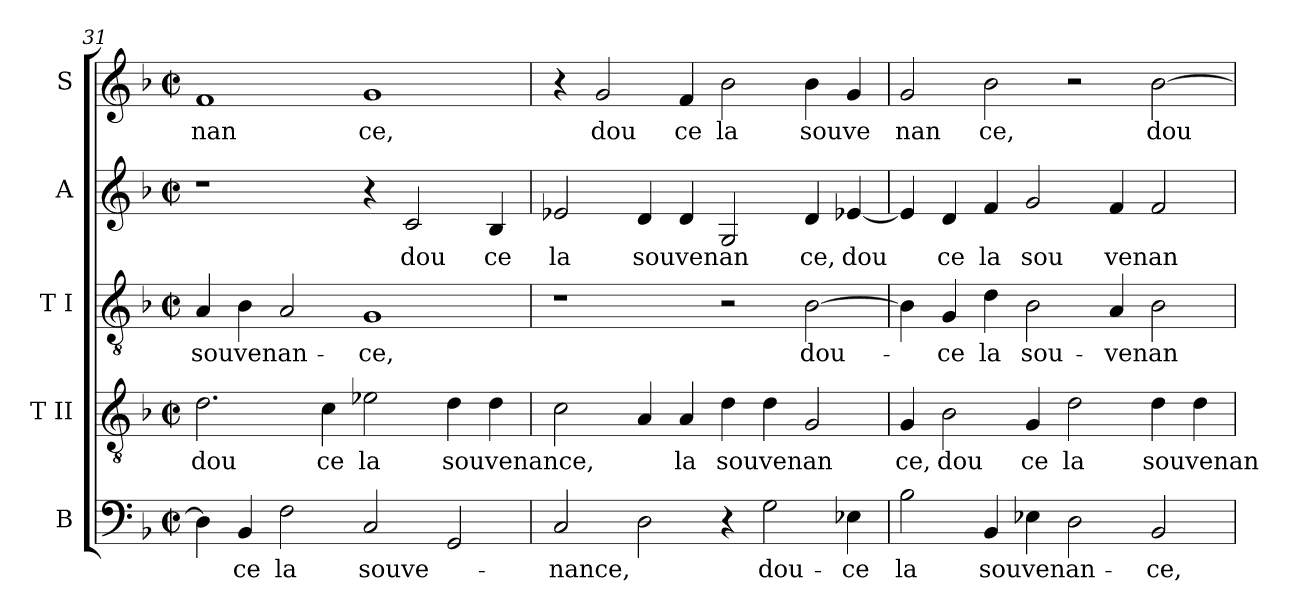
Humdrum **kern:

**kern	**text	**kern	**text	**kern	**text	**kern	**text	**kern	**text
*part5	*part5	*part4	*part4	*part3	*part3	*part2	*part2	*part1	*part1
*staff5	*staff5	*staff4	*staff4	*staff3	*staff3	*staff2	*staff2	*staff1	*staff1
*I"B	*	*I"T II	*	*I"T I	*	*I"A	*	*I"S	*
!!LO:LB:g=z
*clefF4	*	*clefGv2	*	*clefGv2	*	*clefG2	*	*clefG2	*
*k[b-]	*	*k[b-]	*	*k[b-]	*	*k[b-]	*	*k[b-]	*
*F:	*	*F:	*	*F:	*	*F:	*	*F:	*
*M2/2	*	*M2/2	*	*M2/2	*	*M2/2	*	*M2/2	*
*met(c|)	*	*met(c|)	*	*met(c|)	*	*met(c|)	*	*met(c|)	*
=31	=31	=31	=31	=31	=31	=31	=31	=31	=31
!	!	!	!LO:LY:b:cj	!	!LO:LY:b	!	!	!	!LO:LY:b:cj
4D\]	.	2.d\	dou	4A/	souvenan-	1r	.	1f	nan
!	!LO:LY:b:cj	!	!	!	!	!	!	!	!
4BB-/	ce	.	.	4B-\	.	.	.	.	.
!	!LO:LY:b:cj	!	!	!	!	!	!	!	!
2F\	la	.	.	2A/	.	.	.	.	.
!	!	!	!LO:LY:b:cj	!	!	!	!	!	!
.	.	4c\	ce	.	.	.	.	.	.
!	!LO:LY:b:cj	!	!LO:LY:b:cj	!	!LO:LY:b:cj	!	!	!	!LO:LY:b:cj
2C/	souve-	2e-\	la	1G	-ce,	4r	.	1g	ce,
!	!	!	!	!	!	!	!LO:LY:b:cj	!	!
.	.	.	.	.	.	2c/	dou	.	.
!	!	!	!LO:LY:b	!	!	!	!	!	!
2GG/	.	4d\	souvenance,	.	.	.	.	.	.
!	!	!	!	!	!	!	!LO:LY:b:cj	!	!
.	.	4d\	.	.	.	4B-/	ce	.	.
=32	=32	=32	=32	=32	=32	=32	=32	=32	=32
!	!LO:LY:b:cj	!	!	!	!	!	!LO:LY:b:cj	!	!
2C/	-nance,	2c\	.	1r	.	2e-/	la	4r	.
!	!	!	!	!	!	!	!	!	!LO:LY:b:cj
.	.	.	.	.	.	.	.	2g/	dou
!	!	!	!	!	!	!	!LO:LY:b	!	!
2D\	.	4A/	.	.	.	4d/	souvenan	.	.
!	!	!	!LO:LY:b:cj	!	!	!	!	!	!LO:LY:b:cj
.	.	4A/	la	.	.	4d/	.	4f/	ce
!	!	!	!LO:LY:b	!	!	!	!	!	!LO:LY:b:cj
4r	.	4d\	souvenan	2r	.	2G/	.	2b-\	la
!	!LO:LY:b:cj	!	!	!	!	!	!	!	!
2G\	dou-	4d\	.	.	.	.	.	.	.
!	!	!	!	!	!LO:LY:b	!	!LO:LY:b:cj	!	!LO:LY:b:cj
.	.	2G/	.	[>2B-\	dou-	4d/	ce,	4b-\	souve
!	!LO:LY:b:cj	!	!	!	!	!	!LO:LY:b	!	!
4E-X\	-ce	.	.	.	.	[<4e-X/	dou	4g/	.
=33	=33	=33	=33	=33	=33	=33	=33	=33	=33
!	!LO:LY:b:cj	!	!LO:LY:b:cj	!	!	!	!	!	!LO:LY:b:cj
2B-\	la	4G/	ce,	4B-\]	.	4e-/]	.	2g/	nan
!	!	!	!LO:LY:b:cj	!	!LO:LY:b:cj	!	!LO:LY:b:cj	!	!
.	.	2B-\	dou	4G/	-ce	4d/	ce	.	.
!	!LO:LY:b	!	!	!	!LO:LY:b:cj	!	!LO:LY:b:cj	!	!LO:LY:b:cj
4BB-/	souvenan-	.	.	4d\	la	4f/	la	2b-\	ce,
!	!	!	!LO:LY:b:cj	!	!LO:LY:b:cj	!	!LO:LY:b:cj	!	!
4E-\	.	4G/	ce	2B-\	sou-	2g/	sou	.	.
!	!	!	!LO:LY:b:cj	!	!	!	!	!	!
2D\	.	2d\	la	.	.	.	.	2r	.
!	!	!	!	!	!LO:LY:b	!	!LO:LY:b	!	!
.	.	.	.	4A/	-venan-	4f/	venan	.	.
!	!LO:LY:b:cj	!	!LO:LY:b	!	!	!	!	!	!LO:LY:b
2BB-/	-ce,	4d\	souvenan	2B-\	.	2f/	.	[>2b-\	dou
.	.	4d\	.	.	.	.	.	.	.
=	=	=	=	=	=	=	=	=	=
*-	*-	*-	*-	*-	*-	*-	*-	*-	*-
